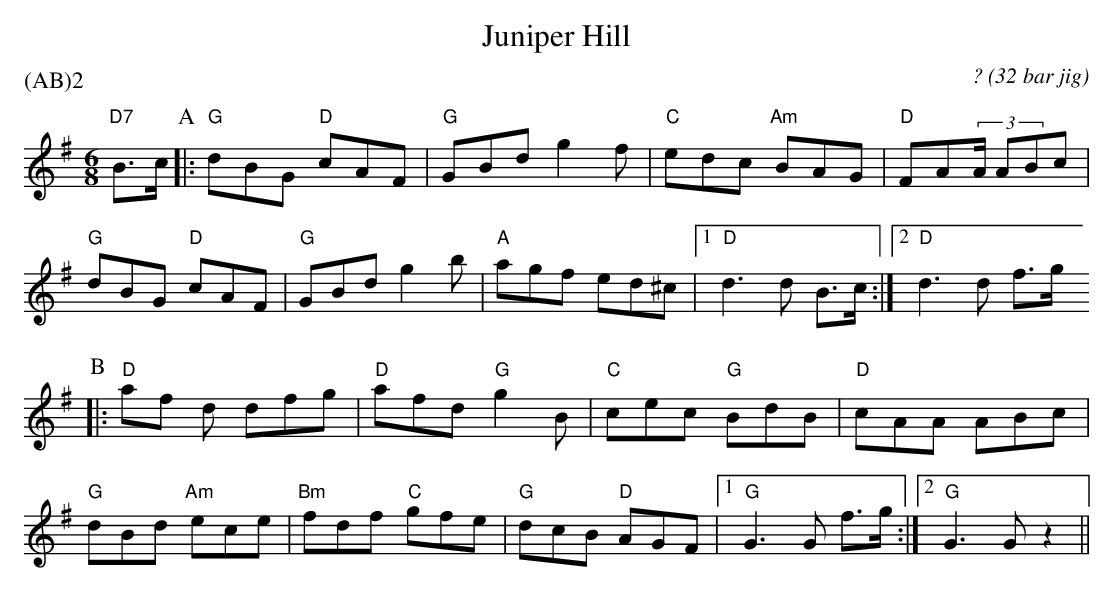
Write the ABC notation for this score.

X:1
T:Juniper Hill
C:? (32 bar jig)
P:(AB)2
M:6/8
L:1/8
K:G
"D7" B>c \
P:A
|: "G" dBG "D"cAF | "G" GBd g2f| "C" edc "Am" BAG | "D" FA(3A/2 ABc |
"G" dBG "D"cAF| "G"GBd g2b| "A" agf ed^c |1 "D" d3d B>c :|2 "D" d3d f>g
P:B
|: "D" af d dfg | "D" afd "G"g2B | "C" cec "G" BdB | "D" cAA ABc|
"G"dBd "Am" ece| "Bm" fdf "C" gfe| "G" dcB "D" AGF|1 "G" G3 G f>g :|2 "G" G3 G z2 ||
